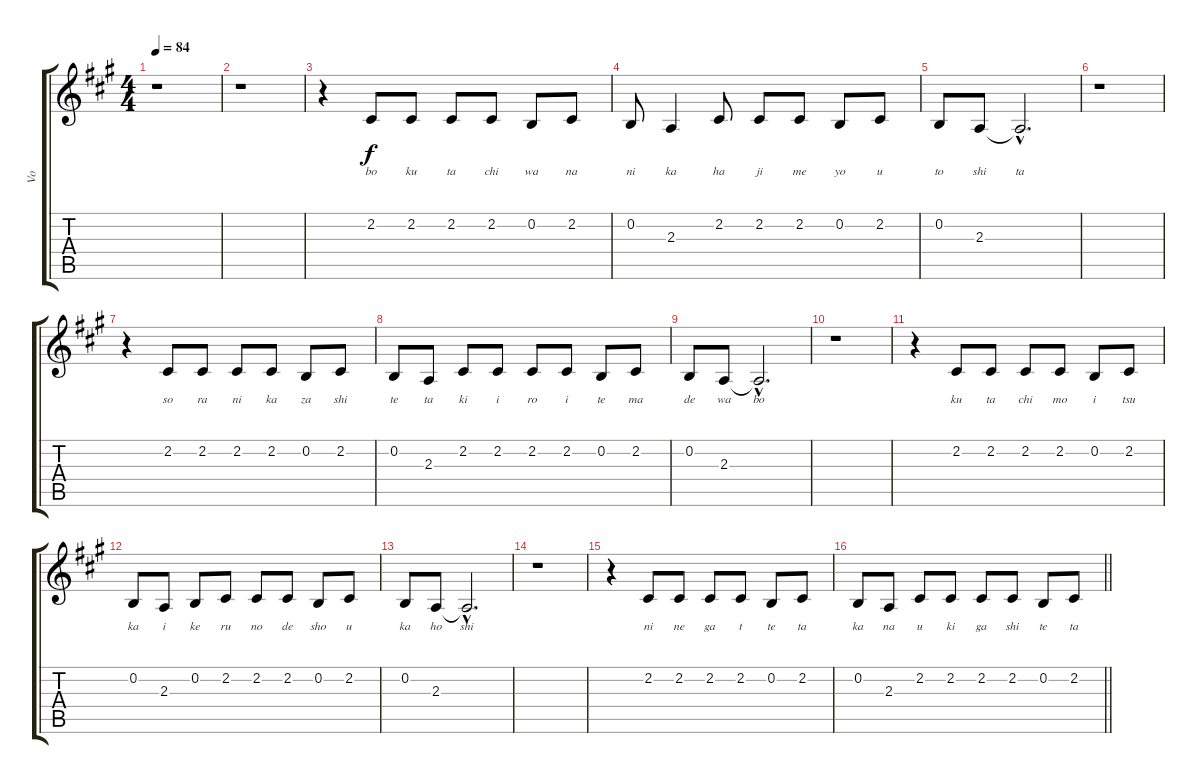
\track ("Vo" "Vo") {instrument flute}
\staff {score tabs}
\tuning (E4 B3 G3 D3 A2 E2) {hide}
\ts (4 4)
\tempo 84
\clef g2
\ks a
r.1{dy f} |
r.1 |
r.4 2.2.8{lyrics (0 "bo") lyrics (1 "") lyrics (2 "") lyrics (3 "") lyrics (4 "")} 2.2.8{lyrics (0 "ku") lyrics (1 "") lyrics (2 "") lyrics (3 "") lyrics (4 "")} 2.2.8{lyrics (0 "ta") lyrics (1 "") lyrics (2 "") lyrics (3 "") lyrics (4 "")} 2.2.8{lyrics (0 "chi") lyrics (1 "") lyrics (2 "") lyrics (3 "") lyrics (4 "")} 0.2.8{lyrics (0 "wa") lyrics (1 "") lyrics (2 "") lyrics (3 "") lyrics (4 "")} 2.2.8{lyrics (0 "na") lyrics (1 "") lyrics (2 "") lyrics (3 "") lyrics (4 "")} |
0.2.8{lyrics (0 "ni") lyrics (1 "") lyrics (2 "") lyrics (3 "") lyrics (4 "")} 2.3.4{lyrics (0 "ka") lyrics (1 "") lyrics (2 "") lyrics (3 "") lyrics (4 "")} 2.2.8{lyrics (0 "ha") lyrics (1 "") lyrics (2 "") lyrics (3 "") lyrics (4 "")} 2.2.8{lyrics (0 "ji") lyrics (1 "") lyrics (2 "") lyrics (3 "") lyrics (4 "")} 2.2.8{lyrics (0 "me") lyrics (1 "") lyrics (2 "") lyrics (3 "") lyrics (4 "")} 0.2.8{lyrics (0 "yo") lyrics (1 "") lyrics (2 "") lyrics (3 "") lyrics (4 "")} 2.2.8{lyrics (0 "u") lyrics (1 "") lyrics (2 "") lyrics (3 "") lyrics (4 "")} |
0.2.8{lyrics (0 "to") lyrics (1 "") lyrics (2 "") lyrics (3 "") lyrics (4 "")} 2.3.8{lyrics (0 "shi") lyrics (1 "") lyrics (2 "") lyrics (3 "") lyrics (4 "")} 2.3{hac t}.2{d lyrics (0 "ta") lyrics (1 "") lyrics (2 "") lyrics (3 "") lyrics (4 "")} |
r.1 |
r.4 2.2.8{lyrics (0 "so") lyrics (1 "") lyrics (2 "") lyrics (3 "") lyrics (4 "")} 2.2.8{lyrics (0 "ra") lyrics (1 "") lyrics (2 "") lyrics (3 "") lyrics (4 "")} 2.2.8{lyrics (0 "ni") lyrics (1 "") lyrics (2 "") lyrics (3 "") lyrics (4 "")} 2.2.8{lyrics (0 "ka") lyrics (1 "") lyrics (2 "") lyrics (3 "") lyrics (4 "")} 0.2.8{lyrics (0 "za") lyrics (1 "") lyrics (2 "") lyrics (3 "") lyrics (4 "")} 2.2.8{lyrics (0 "shi") lyrics (1 "") lyrics (2 "") lyrics (3 "") lyrics (4 "")} |
0.2.8{lyrics (0 "te") lyrics (1 "") lyrics (2 "") lyrics (3 "") lyrics (4 "")} 2.3.8{lyrics (0 "ta") lyrics (1 "") lyrics (2 "") lyrics (3 "") lyrics (4 "")} 2.2.8{lyrics (0 "ki") lyrics (1 "") lyrics (2 "") lyrics (3 "") lyrics (4 "")} 2.2.8{lyrics (0 "i") lyrics (1 "") lyrics (2 "") lyrics (3 "") lyrics (4 "")} 2.2.8{lyrics (0 "ro") lyrics (1 "") lyrics (2 "") lyrics (3 "") lyrics (4 "")} 2.2.8{lyrics (0 "i") lyrics (1 "") lyrics (2 "") lyrics (3 "") lyrics (4 "")} 0.2.8{lyrics (0 "te") lyrics (1 "") lyrics (2 "") lyrics (3 "") lyrics (4 "")} 2.2.8{lyrics (0 "ma") lyrics (1 "") lyrics (2 "") lyrics (3 "") lyrics (4 "")} |
0.2.8{lyrics (0 "de") lyrics (1 "") lyrics (2 "") lyrics (3 "") lyrics (4 "")} 2.3.8{lyrics (0 "wa") lyrics (1 "") lyrics (2 "") lyrics (3 "") lyrics (4 "")} 2.3{hac t}.2{d lyrics (0 "bo") lyrics (1 "") lyrics (2 "") lyrics (3 "") lyrics (4 "")} |
r.1 |
r.4 2.2.8{lyrics (0 "ku") lyrics (1 "") lyrics (2 "") lyrics (3 "") lyrics (4 "")} 2.2.8{lyrics (0 "ta") lyrics (1 "") lyrics (2 "") lyrics (3 "") lyrics (4 "")} 2.2.8{lyrics (0 "chi") lyrics (1 "") lyrics (2 "") lyrics (3 "") lyrics (4 "")} 2.2.8{lyrics (0 "mo") lyrics (1 "") lyrics (2 "") lyrics (3 "") lyrics (4 "")} 0.2.8{lyrics (0 "i") lyrics (1 "") lyrics (2 "") lyrics (3 "") lyrics (4 "")} 2.2.8{lyrics (0 "tsu") lyrics (1 "") lyrics (2 "") lyrics (3 "") lyrics (4 "")} |
0.2.8{lyrics (0 "ka") lyrics (1 "") lyrics (2 "") lyrics (3 "") lyrics (4 "")} 2.3.8{lyrics (0 "i") lyrics (1 "") lyrics (2 "") lyrics (3 "") lyrics (4 "")} 0.2.8{lyrics (0 "ke") lyrics (1 "") lyrics (2 "") lyrics (3 "") lyrics (4 "")} 2.2.8{lyrics (0 "ru") lyrics (1 "") lyrics (2 "") lyrics (3 "") lyrics (4 "")} 2.2.8{lyrics (0 "no") lyrics (1 "") lyrics (2 "") lyrics (3 "") lyrics (4 "")} 2.2.8{lyrics (0 "de") lyrics (1 "") lyrics (2 "") lyrics (3 "") lyrics (4 "")} 0.2.8{lyrics (0 "sho") lyrics (1 "") lyrics (2 "") lyrics (3 "") lyrics (4 "")} 2.2.8{lyrics (0 "u") lyrics (1 "") lyrics (2 "") lyrics (3 "") lyrics (4 "")} |
0.2.8{lyrics (0 "ka") lyrics (1 "") lyrics (2 "") lyrics (3 "") lyrics (4 "")} 2.3.8{lyrics (0 "ho") lyrics (1 "") lyrics (2 "") lyrics (3 "") lyrics (4 "")} 2.3{hac t}.2{d lyrics (0 "shi") lyrics (1 "") lyrics (2 "") lyrics (3 "") lyrics (4 "")} |
r.1 |
r.4 2.2.8{lyrics (0 "ni") lyrics (1 "") lyrics (2 "") lyrics (3 "") lyrics (4 "")} 2.2.8{lyrics (0 "ne") lyrics (1 "") lyrics (2 "") lyrics (3 "") lyrics (4 "")} 2.2.8{lyrics (0 "ga") lyrics (1 "") lyrics (2 "") lyrics (3 "") lyrics (4 "")} 2.2.8{lyrics (0 "t") lyrics (1 "") lyrics (2 "") lyrics (3 "") lyrics (4 "")} 0.2.8{lyrics (0 "te") lyrics (1 "") lyrics (2 "") lyrics (3 "") lyrics (4 "")} 2.2.8{lyrics (0 "ta") lyrics (1 "") lyrics (2 "") lyrics (3 "") lyrics (4 "")} |
\barLineRight lightlight
0.2.8{lyrics (0 "ka") lyrics (1 "") lyrics (2 "") lyrics (3 "") lyrics (4 "")} 2.3.8{lyrics (0 "na") lyrics (1 "") lyrics (2 "") lyrics (3 "") lyrics (4 "")} 2.2.8{lyrics (0 "u") lyrics (1 "") lyrics (2 "") lyrics (3 "") lyrics (4 "")} 2.2.8{lyrics (0 "ki") lyrics (1 "") lyrics (2 "") lyrics (3 "") lyrics (4 "")} 2.2.8{lyrics (0 "ga") lyrics (1 "") lyrics (2 "") lyrics (3 "") lyrics (4 "")} 2.2.8{lyrics (0 "shi") lyrics (1 "") lyrics (2 "") lyrics (3 "") lyrics (4 "")} 0.2.8{lyrics (0 "te") lyrics (1 "") lyrics (2 "") lyrics (3 "") lyrics (4 "")} 2.2.8{lyrics (0 "ta") lyrics (1 "") lyrics (2 "") lyrics (3 "") lyrics (4 "")}
